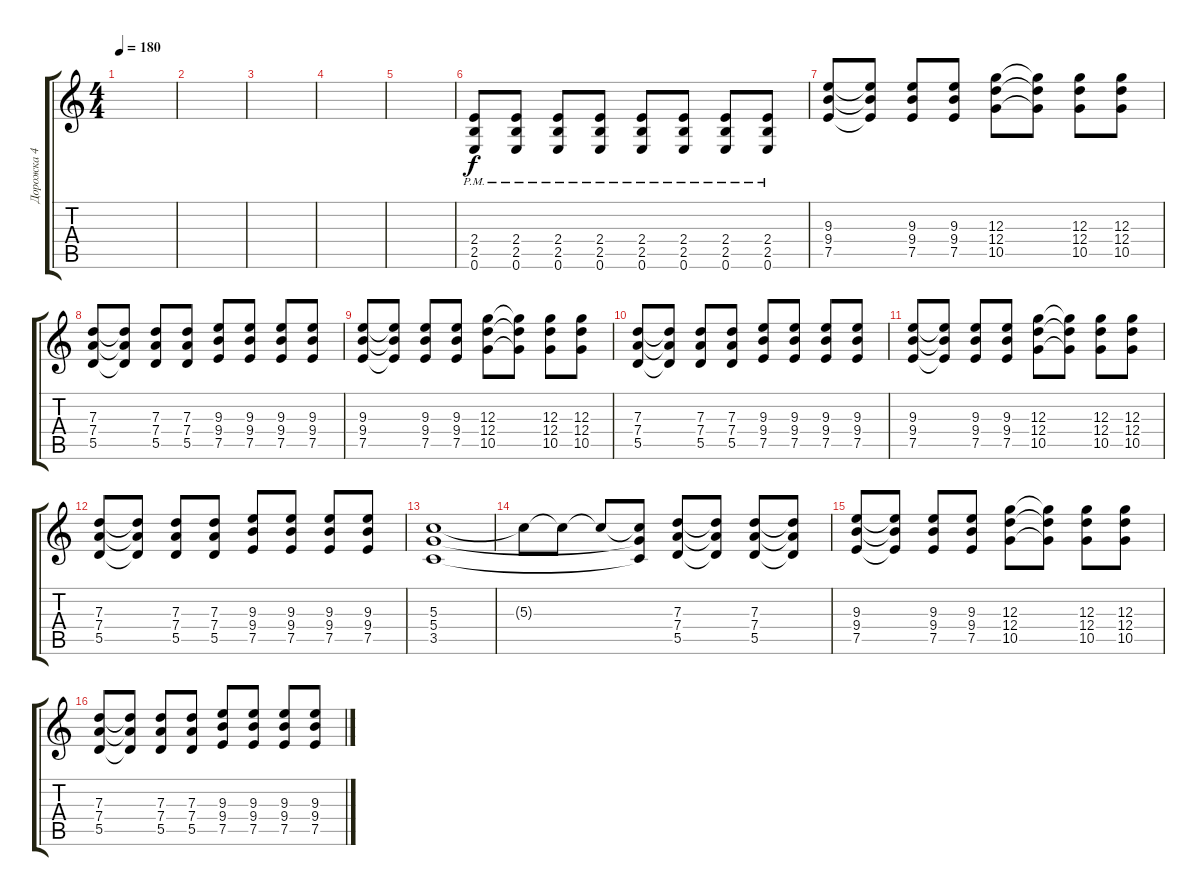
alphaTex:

\track ("Дорожка 4" "Дорожка 4") {instrument overdrivenguitar}
\staff {score tabs}
\tuning (E4 B3 G3 D3 A2 E2) {hide}
\ts (4 4)
\tempo 180
\clef g2
\ks c
|
|
|
|
|
(2.4{pm} 2.5{pm} 0.6{pm}).8 (2.4{pm} 2.5{pm} 0.6{pm}).8 (2.4{pm} 2.5{pm} 0.6{pm}).8 (2.4{pm} 2.5{pm} 0.6{pm}).8 (2.4{pm} 2.5{pm} 0.6{pm}).8 (2.4{pm} 2.5{pm} 0.6{pm}).8 (2.4{pm} 2.5{pm} 0.6{pm}).8 (2.4{pm} 2.5{pm} 0.6{pm}).8 |
(9.3 9.4 7.5).8{volume 9} (9.3{t} 9.4{t} 7.5{t}).8 (9.3 9.4 7.5).8 (9.3 9.4 7.5).8 (12.3 12.4 10.5).8 (12.3{t} 12.4{t} 10.5{t}).8 (12.3 12.4 10.5).8 (12.3 12.4 10.5).8 |
(7.3 7.4 5.5).8 (7.3{t} 7.4{t} 5.5{t}).8 (7.3 7.4 5.5).8 (7.3 7.4 5.5).8 (9.3 9.4 7.5).8 (9.3 9.4 7.5).8 (9.3 9.4 7.5).8 (9.3 9.4 7.5).8 |
(9.3 9.4 7.5).8 (9.3{t} 9.4{t} 7.5{t}).8 (9.3 9.4 7.5).8 (9.3 9.4 7.5).8 (12.3 12.4 10.5).8 (12.3{t} 12.4{t} 10.5{t}).8 (12.3 12.4 10.5).8 (12.3 12.4 10.5).8 |
(7.3 7.4 5.5).8 (7.3{t} 7.4{t} 5.5{t}).8 (7.3 7.4 5.5).8 (7.3 7.4 5.5).8 (9.3 9.4 7.5).8 (9.3 9.4 7.5).8 (9.3 9.4 7.5).8 (9.3 9.4 7.5).8 |
(9.3 9.4 7.5).8 (9.3{t} 9.4{t} 7.5{t}).8 (9.3 9.4 7.5).8 (9.3 9.4 7.5).8 (12.3 12.4 10.5).8 (12.3{t} 12.4{t} 10.5{t}).8 (12.3 12.4 10.5).8 (12.3 12.4 10.5).8 |
(7.3 7.4 5.5).8 (7.3{t} 7.4{t} 5.5{t}).8 (7.3 7.4 5.5).8 (7.3 7.4 5.5).8 (9.3 9.4 7.5).8 (9.3 9.4 7.5).8 (9.3 9.4 7.5).8 (9.3 9.4 7.5).8 |
(5.3 5.4 3.5).1 |
5.3{t}.8 5.3{t}.8 5.3{t}.8 (5.3{t} 5.4{t} 3.5{t}).8 (7.3 7.4 5.5).8 (7.3{t} 7.4{t} 5.5{t}).8 (7.3 7.4 5.5).8 (7.3{t} 7.4{t} 5.5{t}).8 |
(9.3 9.4 7.5).8{volume 9} (9.3{t} 9.4{t} 7.5{t}).8 (9.3 9.4 7.5).8 (9.3 9.4 7.5).8 (12.3 12.4 10.5).8 (12.3{t} 12.4{t} 10.5{t}).8 (12.3 12.4 10.5).8 (12.3 12.4 10.5).8 |
(7.3 7.4 5.5).8 (7.3{t} 7.4{t} 5.5{t}).8 (7.3 7.4 5.5).8 (7.3 7.4 5.5).8 (9.3 9.4 7.5).8 (9.3 9.4 7.5).8 (9.3 9.4 7.5).8 (9.3 9.4 7.5).8
